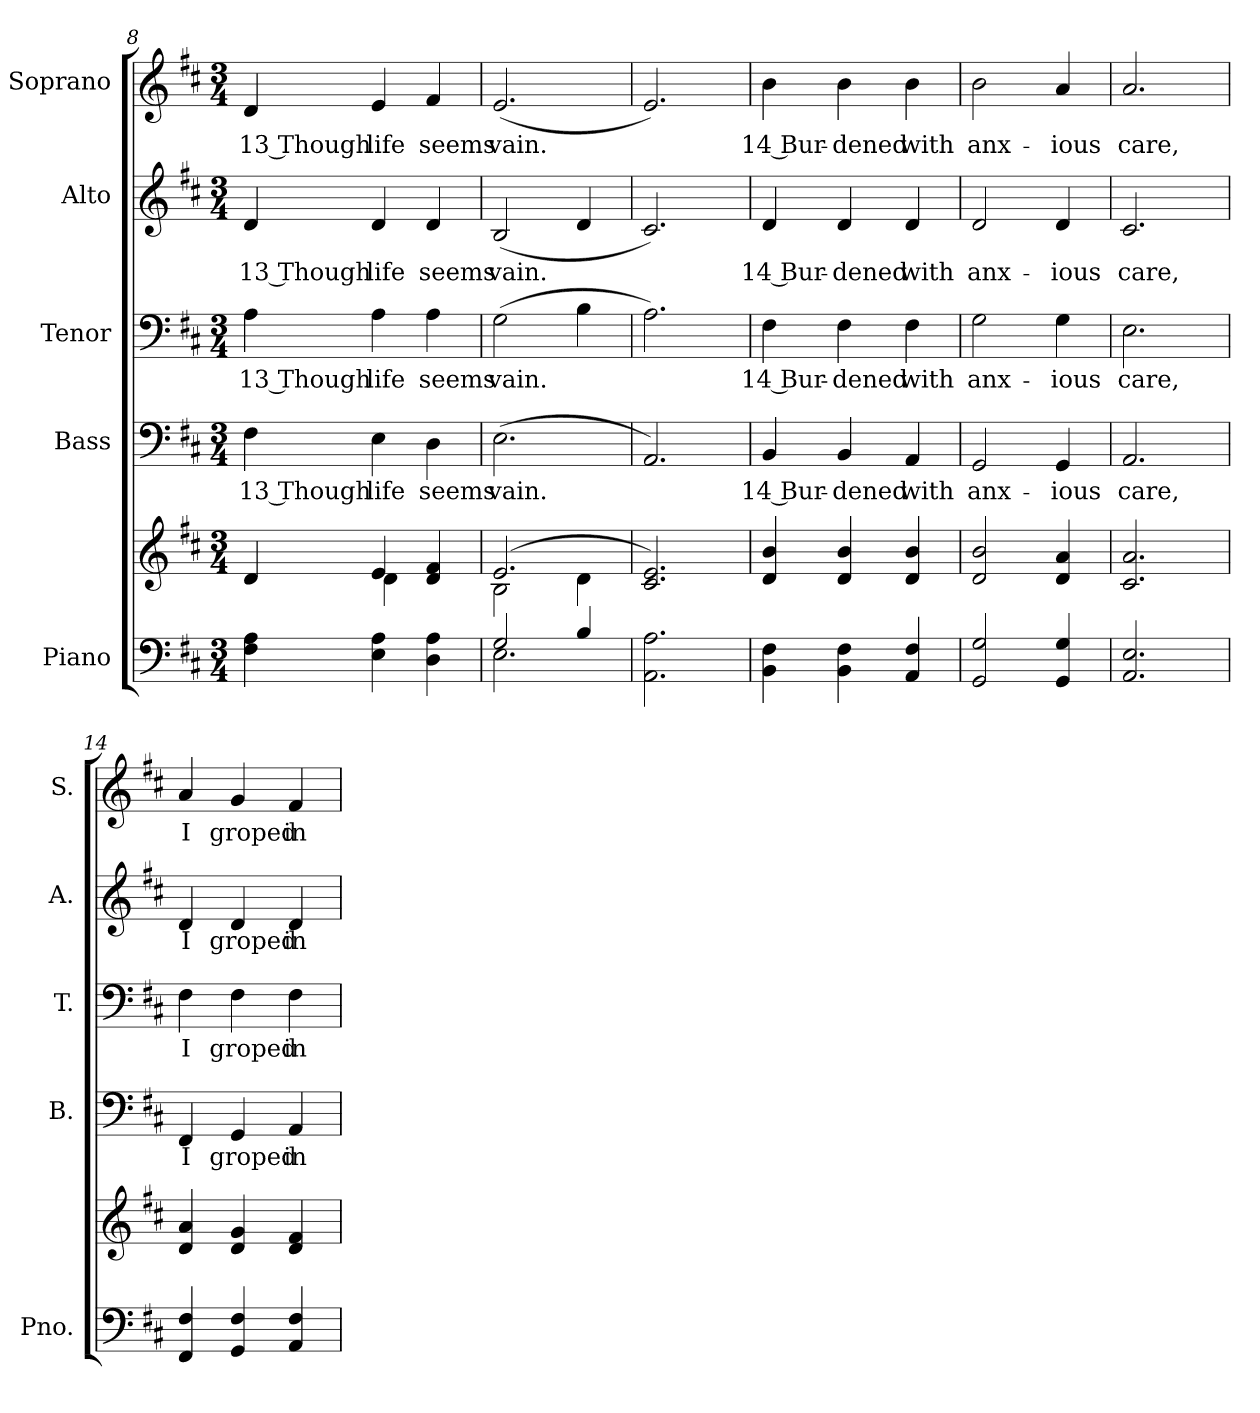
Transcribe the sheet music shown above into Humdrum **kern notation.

**kern	**kern	**kern	**text	**kern	**text	**kern	**text	**kern	**text
*part5	*part5	*part4	*part4	*part3	*part3	*part2	*part2	*part1	*part1
*staff6	*staff5	*staff4	*staff4	*staff3	*staff3	*staff2	*staff2	*staff1	*staff1
*I"Piano	*	*I"Bass	*	*I"Tenor	*	*I"Alto	*	*I"Soprano	*
*I'Pno.	*	*I'B.	*	*I'T.	*	*I'A.	*	*I'S.	*
*clefF4	*clefG2	*clefF4	*	*clefF4	*	*clefG2	*	*clefG2	*
*k[f#c#]	*k[f#c#]	*k[f#c#]	*	*k[f#c#]	*	*k[f#c#]	*	*k[f#c#]	*
*D:	*D:	*D:	*	*D:	*	*D:	*	*D:	*
*M3/4	*M3/4	*M3/4	*	*M3/4	*	*M3/4	*	*M3/4	*
=8	=8	=8	=8	=8	=8	=8	=8	=8	=8
*	*^	*	*	*	*	*	*	*	*
!	!	!	!	!LO:LY:b:color=#000000	!	!	!	!	!	!
!	!	!	!	!	!	!LO:LY:b:color=#000000	!	!	!	!
!	!	!	!	!	!	!	!	!LO:LY:b:color=#000000	!	!
!	!	!	!	!	!	!	!	!	!	!LO:LY:b:color=#000000
4F#i\ 4Ai	4di/	4ryy	4F#i\	13 Though	4Ai\	13 Though	4di/	13 Though	4di/	13 Though
!	!	!	!	!LO:LY:b:color=#000000	!	!	!	!	!	!
!	!	!	!	!	!	!LO:LY:b:color=#000000	!	!	!	!
!	!	!	!	!	!	!	!	!LO:LY:b:color=#000000	!	!
!	!	!	!	!	!	!	!	!	!	!LO:LY:b:color=#000000
4Ei\ 4Ai	4ei/	4di\	4Ei\	life	4Ai\	life	4di/	life	4ei/	life
!	!	!	!	!LO:LY:b:color=#000000	!	!	!	!	!	!
!	!	!	!	!	!	!LO:LY:b:color=#000000	!	!	!	!
!	!	!	!	!	!	!	!	!LO:LY:b:color=#000000	!	!
!	!	!	!	!	!	!	!	!	!	!LO:LY:b:color=#000000
4Di\ 4Ai	4di/ 4f#i	4ryy	4Di\	seems	4Ai\	seems	4di/	seems	4f#i/	seems
!!LO:PB:g=z
=9	=9	=9	=9	=9	=9	=9	=9	=9	=9	=9
*^	*	*	*	*	*	*	*	*	*	*
!	!	!	!	!	!LO:LY:b:color=#000000	!	!	!	!	!	!
!	!	!	!	!	!	!	!LO:LY:b:color=#000000	!	!	!	!
!	!	!	!	!	!	!	!	!	!LO:LY:b:color=#000000	!	!
!	!	!	!	!	!	!	!	!	!	!	!LO:LY:b:color=#000000
2Gi/	2.Ei\	(2.ei/	2Bi\	(2.Ei\	vain.	(2Gi\	vain.	(2Bi/	vain.	(2.ei/	vain.
4Bi/	.	.	4di\	.	.	4Bi\	.	4di/	.	.	.
*v	*v	*	*	*	*	*	*	*	*	*	*
*	*v	*v	*	*	*	*	*	*	*	*
=10	=10	=10	=10	=10	=10	=10	=10	=10	=10
2.AAi\ 2.Ai	2.c#i/ 2.ei)	2.AAi/)	.	2.Ai\)	.	2.c#i/)	.	2.ei/)	.
=11	=11	=11	=11	=11	=11	=11	=11	=11	=11
!	!	!	!LO:LY:b:color=#000000	!	!	!	!	!	!
!	!	!	!	!	!LO:LY:b:color=#000000	!	!	!	!
!	!	!	!	!	!	!	!LO:LY:b:color=#000000	!	!
!	!	!	!	!	!	!	!	!	!LO:LY:b:color=#000000
4BBi\ 4F#i	4di/ 4bi	4BBi/	14 Bur-	4F#i\	14 Bur-	4di/	14 Bur-	4bi\	14 Bur-
!	!	!	!LO:LY:b:color=#000000	!	!	!	!	!	!
!	!	!	!	!	!LO:LY:b:color=#000000	!	!	!	!
!	!	!	!	!	!	!	!LO:LY:b:color=#000000	!	!
!	!	!	!	!	!	!	!	!	!LO:LY:b:color=#000000
4BBi\ 4F#i	4di/ 4bi	4BBi/	-dened	4F#i\	-dened	4di/	-dened	4bi\	-dened
!	!	!	!LO:LY:b:color=#000000	!	!	!	!	!	!
!	!	!	!	!	!LO:LY:b:color=#000000	!	!	!	!
!	!	!	!	!	!	!	!LO:LY:b:color=#000000	!	!
!	!	!	!	!	!	!	!	!	!LO:LY:b:color=#000000
4AAi/ 4F#i	4di/ 4bi	4AAi/	with	4F#i\	with	4di/	with	4bi\	with
=12	=12	=12	=12	=12	=12	=12	=12	=12	=12
!	!	!	!LO:LY:b:color=#000000	!	!	!	!	!	!
!	!	!	!	!	!LO:LY:b:color=#000000	!	!	!	!
!	!	!	!	!	!	!	!LO:LY:b:color=#000000	!	!
!	!	!	!	!	!	!	!	!	!LO:LY:b:color=#000000
2GGi/ 2Gi	2di/ 2bi	2GGi/	anx-	2Gi\	anx-	2di/	anx-	2bi\	anx-
!	!	!	!LO:LY:b:color=#000000	!	!	!	!	!	!
!	!	!	!	!	!LO:LY:b:color=#000000	!	!	!	!
!	!	!	!	!	!	!	!LO:LY:b:color=#000000	!	!
!	!	!	!	!	!	!	!	!	!LO:LY:b:color=#000000
4GGi/ 4Gi	4di/ 4ai	4GGi/	-ious	4Gi\	-ious	4di/	-ious	4ai/	-ious
!!LO:PB:g=z
=13	=13	=13	=13	=13	=13	=13	=13	=13	=13
!	!	!	!LO:LY:b:color=#000000	!	!	!	!	!	!
!	!	!	!	!	!LO:LY:b:color=#000000	!	!	!	!
!	!	!	!	!	!	!	!LO:LY:b:color=#000000	!	!
!	!	!	!	!	!	!	!	!	!LO:LY:b:color=#000000
2.AAi/ 2.Ei	2.c#i/ 2.ai	2.AAi/	care,	2.Ei\	care,	2.c#i/	care,	2.ai/	care,
=14	=14	=14	=14	=14	=14	=14	=14	=14	=14
!	!	!	!LO:LY:b:color=#000000	!	!	!	!	!	!
!	!	!	!	!	!LO:LY:b:color=#000000	!	!	!	!
!	!	!	!	!	!	!	!LO:LY:b:color=#000000	!	!
!	!	!	!	!	!	!	!	!	!LO:LY:b:color=#000000
4FF#i/ 4F#i	4di/ 4ai	4FF#i/	I	4F#i\	I	4di/	I	4ai/	I
!	!	!	!LO:LY:b:color=#000000	!	!	!	!	!	!
!	!	!	!	!	!LO:LY:b:color=#000000	!	!	!	!
!	!	!	!	!	!	!	!LO:LY:b:color=#000000	!	!
!	!	!	!	!	!	!	!	!	!LO:LY:b:color=#000000
4GGi/ 4F#i	4di/ 4gi	4GGi/	groped	4F#i\	groped	4di/	groped	4gi/	groped
!	!	!	!LO:LY:b:color=#000000	!	!	!	!	!	!
!	!	!	!	!	!LO:LY:b:color=#000000	!	!	!	!
!	!	!	!	!	!	!	!LO:LY:b:color=#000000	!	!
!	!	!	!	!	!	!	!	!	!LO:LY:b:color=#000000
4AAi/ 4F#i	4di/ 4f#i	4AAi/	in	4F#i\	in	4di/	in	4f#i/	in
=	=	=	=	=	=	=	=	=	=
*-	*-	*-	*-	*-	*-	*-	*-	*-	*-
